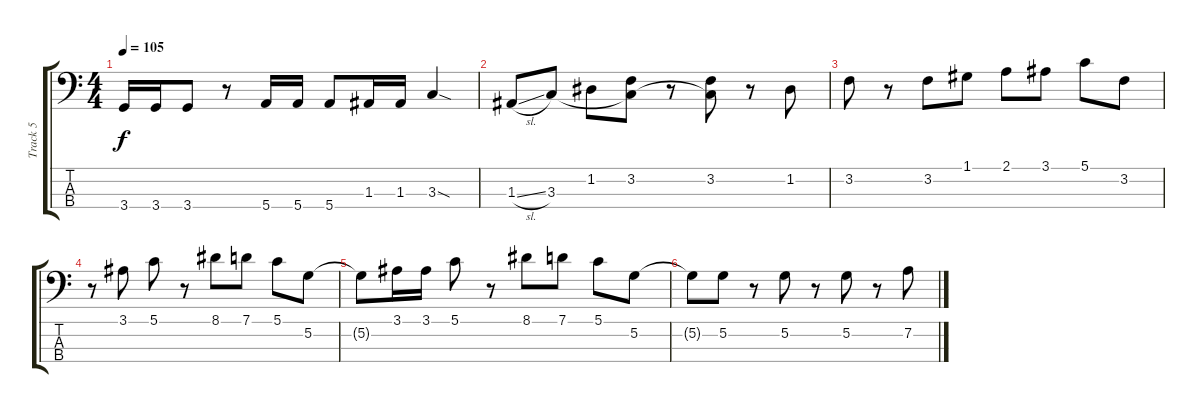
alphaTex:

\track ("Track 5" "Track 5") {instrument synthbass1}
\staff {score tabs}
\tuning (G2 D2 A1 E1) {hide}
\ts (4 4)
\tempo 105
\clef f4
\ks c
3.4.16{dy f} 3.4.16 3.4.8 r.8 5.4.16 5.4.16 5.4.8 1.3.16 1.3.16 3.3{sod}.4 |
1.3{sl}.8 3.3.8 1.2.8 (3.2 3.3{t}).8 r.8 (3.2 3.3{t}).8 r.8 1.2.8 |
3.2.8 r.8 3.2.8 1.1.8 2.1.8 3.1.8 5.1.8 3.2.8 |
r.8 3.1.8 5.1.8 r.8 8.1.8 7.1.8 5.1.8 5.2.8 |
5.2{t}.8 3.1.16 3.1.16 5.1.8 r.8 8.1.8 7.1.8 5.1.8 5.2.8 |
5.2{t}.8 5.2.8 r.8 5.2.8 r.8 5.2.8 r.8 7.2.8
